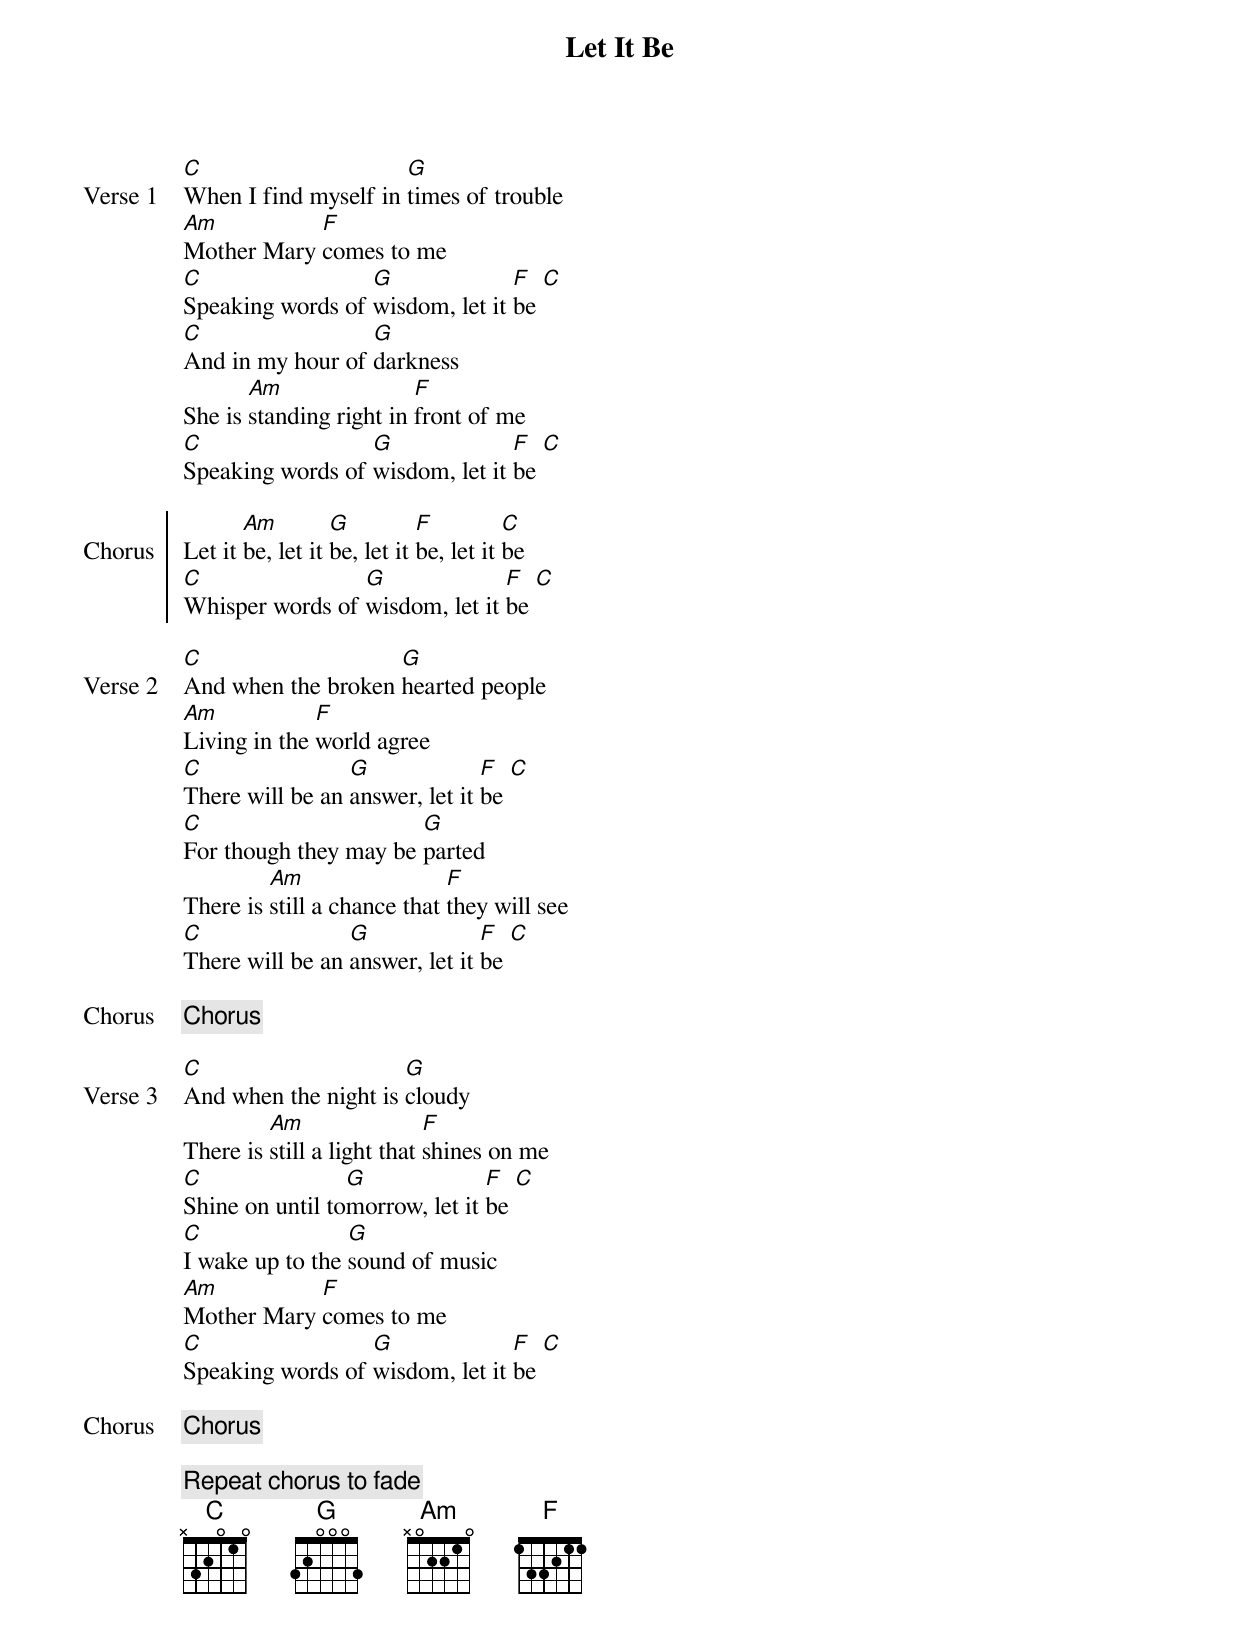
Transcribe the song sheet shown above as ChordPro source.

{title: Let It Be}
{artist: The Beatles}
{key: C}
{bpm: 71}
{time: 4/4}
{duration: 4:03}
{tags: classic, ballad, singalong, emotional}

{start_of_verse: Verse 1}
[C]When I find myself in [G]times of trouble
[Am]Mother Mary [F]comes to me
[C]Speaking words of [G]wisdom, let it [F]be [C]
[C]And in my hour of [G]darkness
She is [Am]standing right in [F]front of me
[C]Speaking words of [G]wisdom, let it [F]be [C]
{end_of_verse}

{start_of_chorus: Chorus}
Let it [Am]be, let it [G]be, let it [F]be, let it [C]be
[C]Whisper words of [G]wisdom, let it [F]be [C]
{end_of_chorus}

{start_of_verse: Verse 2}
[C]And when the broken [G]hearted people
[Am]Living in the [F]world agree
[C]There will be an [G]answer, let it [F]be [C]
[C]For though they may be [G]parted
There is [Am]still a chance that [F]they will see
[C]There will be an [G]answer, let it [F]be [C]
{end_of_chorus}

{chorus}

{start_of_verse: Verse 3}
[C]And when the night is [G]cloudy
There is [Am]still a light that [F]shines on me
[C]Shine on until to[G]morrow, let it [F]be [C]
[C]I wake up to the [G]sound of music
[Am]Mother Mary [F]comes to me
[C]Speaking words of [G]wisdom, let it [F]be [C]
{end_of_verse}

{chorus}

{comment: Repeat chorus to fade}
